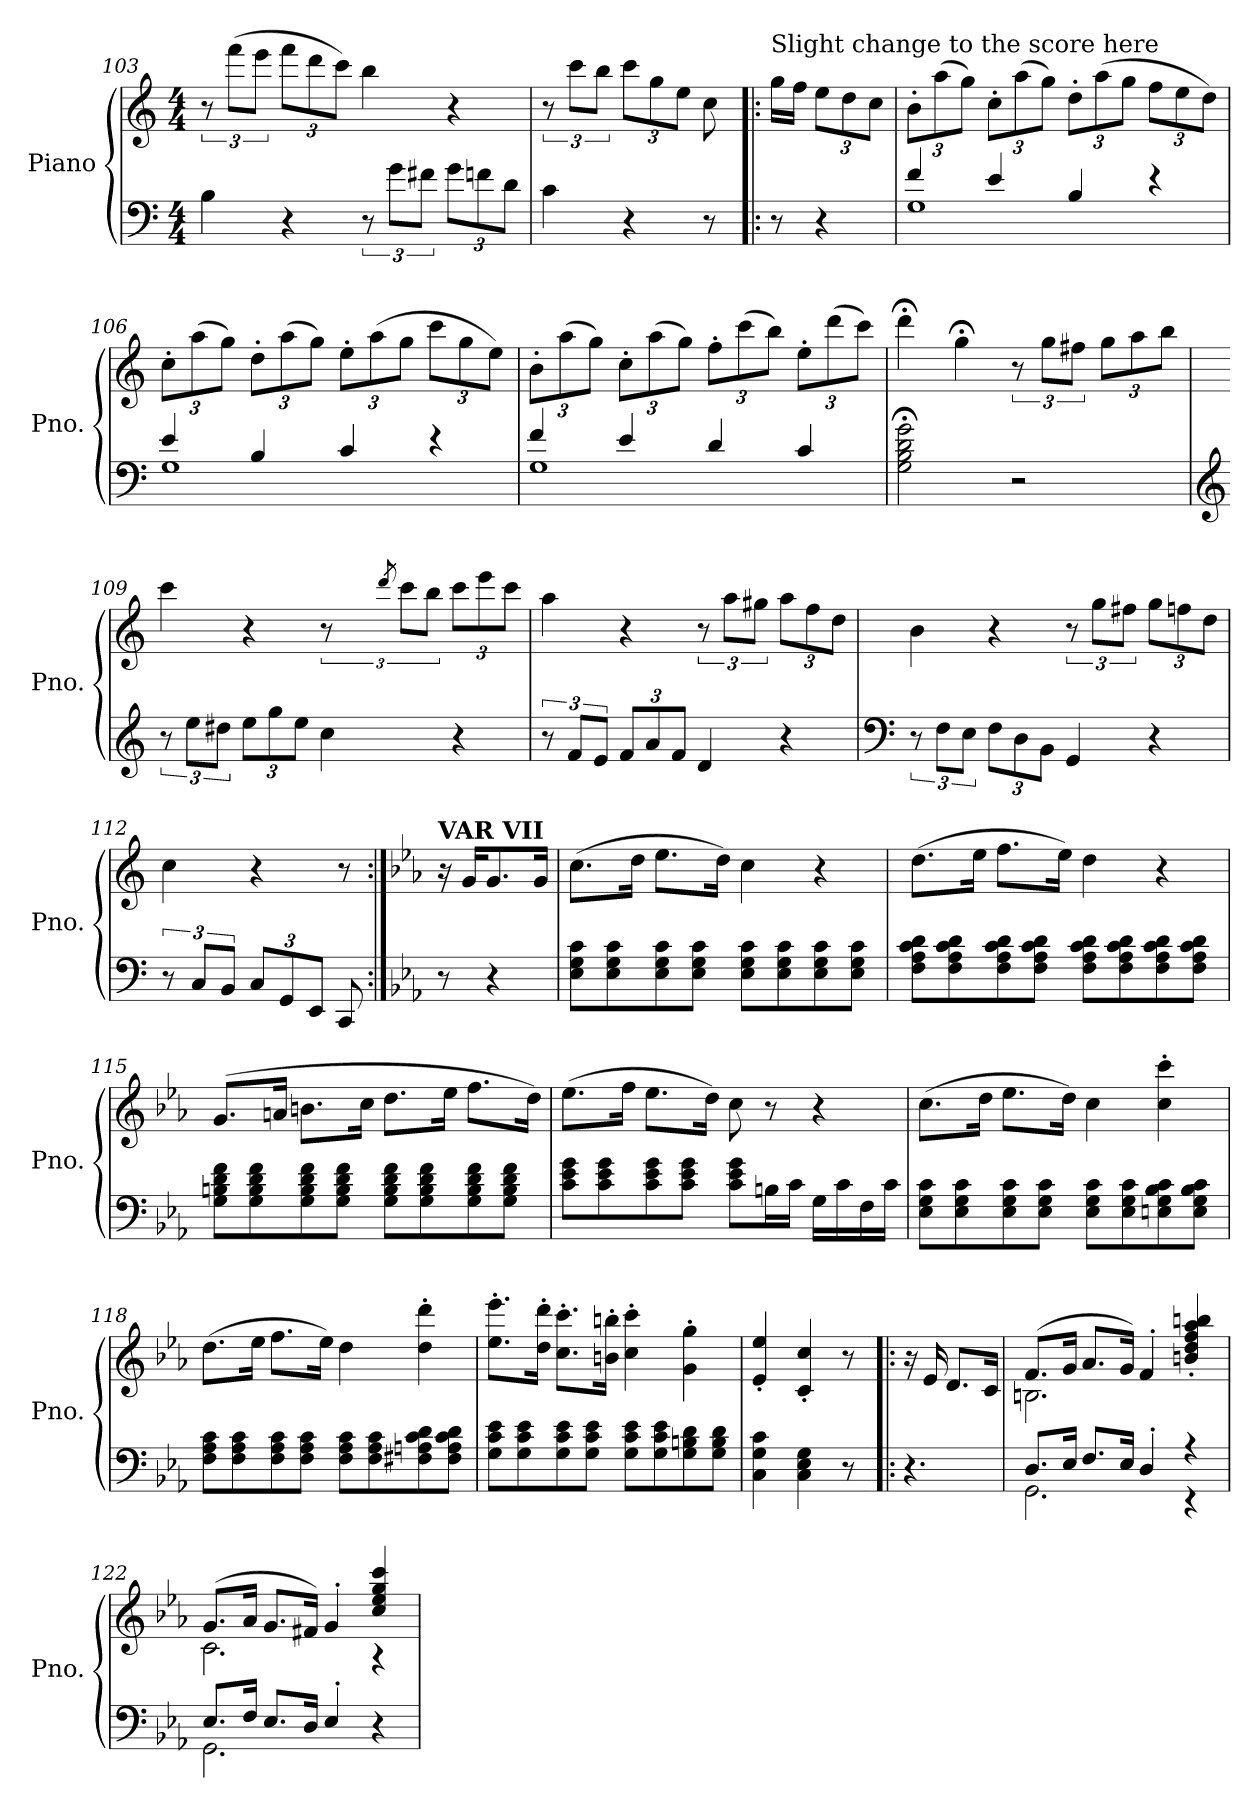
**kern	**kern
*part1	*part1
*staff2	*staff1
*I"Piano	*
*I'Pno.	*
*clefF4	*clefG2
*k[]	*k[]
*C:	*C:
*M4/4	*M4/4
=103	=103
4B\	12r
.	(>12fff\L
.	12eee\J
*	*Xbrackettup
4r	12fff\L
.	12ddd\
.	12ccc\J)
12r	4bb\
12g\L	.
12f#X\J	.
*Xbrackettup	*
12g\L	4r
12fn\	.
12d\J	.
=104	=104
*	*brackettup
4c\	12r
.	12ccc\L
.	12bb\J
*	*Xbrackettup
4r	12ccc\L
.	12gg\
.	12ee\J
8r	8cc\
=104X13!|:	=104X13!|:
!	!LO:TX:a:t=Slight change to the score here
8r	16gg\LL
.	16ff\JJ
4r	12ee\L
.	12dd\
.	12cc\J
!!LO:LB:g=z
=105	=105
*^	*
4f/	1G	12b'\L
.	.	(>12aa\
.	.	12gg\J)
4e/	.	12cc'\L
.	.	(>12aa\
.	.	12gg\J)
4B/	.	12dd'\L
.	.	(>12aa\
.	.	12gg\J
4r	.	12ff\L
.	.	12ee\
.	.	12dd\J)
=106	=106	=106
4e/	1G	12cc'\L
.	.	(>12aa\
.	.	12gg\J)
4B/	.	12dd'\L
.	.	(>12aa\
.	.	12gg\J)
4c/	.	12ee'\L
.	.	(>12aa\
.	.	12gg\J
4r	.	12ccc\L
.	.	12gg\
.	.	12ee\J)
=107	=107	=107
4f/	1G	12b'\L
.	.	(>12aa\
.	.	12gg\J)
4e/	.	12cc'\L
.	.	(>12aa\
.	.	12gg\J)
4d/	.	12ff'\L
.	.	(>12ccc\
.	.	12bb\J)
4c/	.	12ee'\L
.	.	(>12ddd\
.	.	12ccc\J)
*v	*v	*
!!LO:LB:g=z
=108	=108
2G\;< 2B\;< 2d\;< 2g\;<	4ddd;<\
.	4gg;<\
*	*brackettup
2r	12r
.	12gg\L
.	12ff#X\J
*	*Xbrackettup
.	12gg\L
.	12aa\
.	12bb\J
=109	=109
*clefG2	*
*brackettup	*
12r	4ccc\
12ee\L	.
12dd#X\J	.
*Xbrackettup	*
12ee\L	4r
12gg\	.
12ee\J	.
*	*brackettup
4cc\	12r
.	8qddd/
.	12ccc\L
.	12bb\J
*	*Xbrackettup
4r	12ccc\L
.	12eee\
.	12ccc\J
=110	=110
*brackettup	*
12r	4aa\
12f/L	.
12e/J	.
*Xbrackettup	*
12f/L	4r
12a/	.
12f/J	.
*	*brackettup
4d/	12r
.	12aa\L
.	12gg#X\J
*	*Xbrackettup
4r	12aa\L
.	12ff\
.	12dd\J
!!LO:LB:g=z
=111	=111
*clefF4	*
*brackettup	*
12r	4b\
12F\L	.
12E\J	.
*Xbrackettup	*
12F\L	4r
12D\	.
12BB\J	.
*	*brackettup
4GG/	12r
.	12gg\L
.	12ff#X\J
*	*Xbrackettup
4r	12gg\L
.	12ffn\
.	12dd\J
=112	=112
*brackettup	*
12r	4cc\
12C/L	.
12BB/J	.
*Xbrackettup	*
12C/L	4r
12GG/	.
12EE/J	.
8CC/	8r
=112X14:|!	=112X14:|!
*k[b-e-a-]	*k[b-e-a-]
*c:	*c:
!	!LO:TX:a:B:t=VAR VII
8r	16r
.	16g/KL
4r	8.g/
.	16g/Jk
=113	=113
8E-\ 8G\ 8c\L	(>8.cc\L
8E-\ 8G\ 8c\	.
.	16dd\Jk
8E-\ 8G\ 8c\	8.ee-\L
8E-\ 8G\ 8c\J	.
.	16dd\Jk)
8E-\ 8G\ 8c\L	4cc\
8E-\ 8G\ 8c\	.
8E-\ 8G\ 8c\	4r
8E-\ 8G\ 8c\J	.
!!LO:LB:g=z
=114	=114
8F\ 8A-\ 8c\ 8d\L	(>8.dd\L
8F\ 8A-\ 8c\ 8d\	.
.	16ee-\Jk
8F\ 8A-\ 8c\ 8d\	8.ff\L
8F\ 8A-\ 8c\ 8d\J	.
.	16ee-\Jk)
8F\ 8A-\ 8c\ 8d\L	4dd\
8F\ 8A-\ 8c\ 8d\	.
8F\ 8A-\ 8c\ 8d\	4r
8F\ 8A-\ 8c\ 8d\J	.
=115	=115
8G\ 8Bn\ 8d\ 8f\L	(>8.g/L
8G\ 8B\ 8d\ 8f\	.
.	16an/Jk
8G\ 8B\ 8d\ 8f\	8.bn\L
8G\ 8B\ 8d\ 8f\J	.
.	16cc\Jk
8G\ 8B\ 8d\ 8f\L	8.dd\L
8G\ 8B\ 8d\ 8f\	.
.	16ee-\Jk
8G\ 8B\ 8d\ 8f\	8.ff\L
8G\ 8B\ 8d\ 8f\J	.
.	16dd\Jk)
=116	=116
8c\ 8e-\ 8g\L	(>8.ee-\L
8c\ 8e-\ 8g\	.
.	16ff\Jk
8c\ 8e-\ 8g\	8.ee-\L
8c\ 8e-\ 8g\J	.
.	16dd\Jk)
8c\ 8e-\ 8g\L	8cc\
16Bn\L	8r
16c\JJ	.
16G\LL	4r
16c\	.
16F\	.
16c\JJ	.
!!LO:LB:g=z
=117	=117
8E-\ 8G\ 8c\L	(>8.cc\L
8E-\ 8G\ 8c\	.
.	16dd\Jk
8E-\ 8G\ 8c\	8.ee-\L
8E-\ 8G\ 8c\J	.
.	16dd\Jk)
8E-\ 8G\ 8c\L	4cc\
8E-\ 8G\ 8c\	.
8En\ 8G\ 8B-\ 8c\	4cc\' 4ccc\'
8E\ 8G\ 8B-\ 8c\J	.
=118	=118
8F\ 8A-\ 8c\L	(>8.dd\L
8F\ 8A-\ 8c\	.
.	16ee-\Jk
8F\ 8A-\ 8c\	8.ff\L
8F\ 8A-\ 8c\J	.
.	16ee-\Jk)
8F\ 8A-\ 8c\L	4dd\
8F\ 8A-\ 8c\	.
8F#X\ 8An\ 8c\ 8d\	4dd\' 4ddd\'
8F#\ 8A\ 8c\ 8d\J	.
=119	=119
8G\ 8c\ 8e-\L	8.ee-\' 8.eee-\'L
8G\ 8c\ 8e-\	.
.	16dd\' 16ddd\'Jk
8G\ 8c\ 8e-\	8.cc\' 8.ccc\'L
8G\ 8c\ 8e-\J	.
.	16bn\' 16bbn\'Jk
8G\ 8c\ 8e-\L	4cc\' 4ccc\'
8G\ 8c\ 8e-\	.
8G\ 8Bn\ 8d\	4g\' 4gg\'
8G\ 8B\ 8d\J	.
=120	=120
4C\ 4G\ 4c\	4e-/' 4ee-/'
4C\ 4E-\ 4G\	4c/' 4cc/'
8r	8r
!!LO:PB:g=z
=120X15!|:	=120X15!|:
4.r	16r
.	16e-/
.	8.d/L
.	16c/Jk
=121	=121
*^	*^
8.D/L	2.GG\	(>8.f/L	2.Bn\
16E-/Jk	.	16g/Jk	.
8.F/L	.	8.a-/L	.
16E-/Jk	.	16g/Jk)	.
4D'/	.	4f'/	.
4r	4r	4bn/' 4dd/' 4ff/' 4aa-/' 4bbn/'	4ryy
=122	=122	=122	=122
8.E-/L	2.GG\	(>8.g/L	2.c\
16F/Jk	.	16a-/Jk	.
8.E-/L	.	8.g/L	.
16D/Jk	.	16f#X/Jk)	.
4E-'/	.	4g'/	.
4r	4ryy	4cc/ 4ee-/ 4gg/ 4ccc/	4r
*v	*v	*	*
*	*v	*v
=	=
*-	*-
